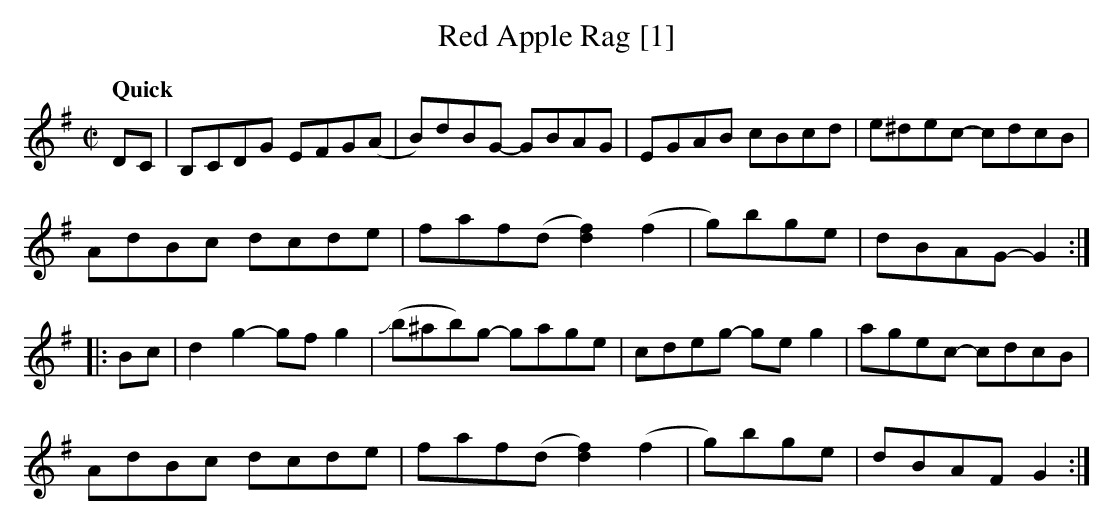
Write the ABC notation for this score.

X:1
T:Red Apple Rag [1]
M:C|
L:1/8
Q:"Quick"
K:G
DC|B,CDG EFG(A|B)dBG- GBAG|EGAB cBcd|e^dec- cdcB|
AdBc dcde|faf(d [d2f2])(f2|g)bge |dBAG- G2:|
|:Bc|d2g2-gfg2 |+slide+(b^ab)g- gage|cdeg- geg2|agec- cdcB|
AdBc dcde|faf(d  [d2f2])(f2|g)bge |dBAF- G2:|]
